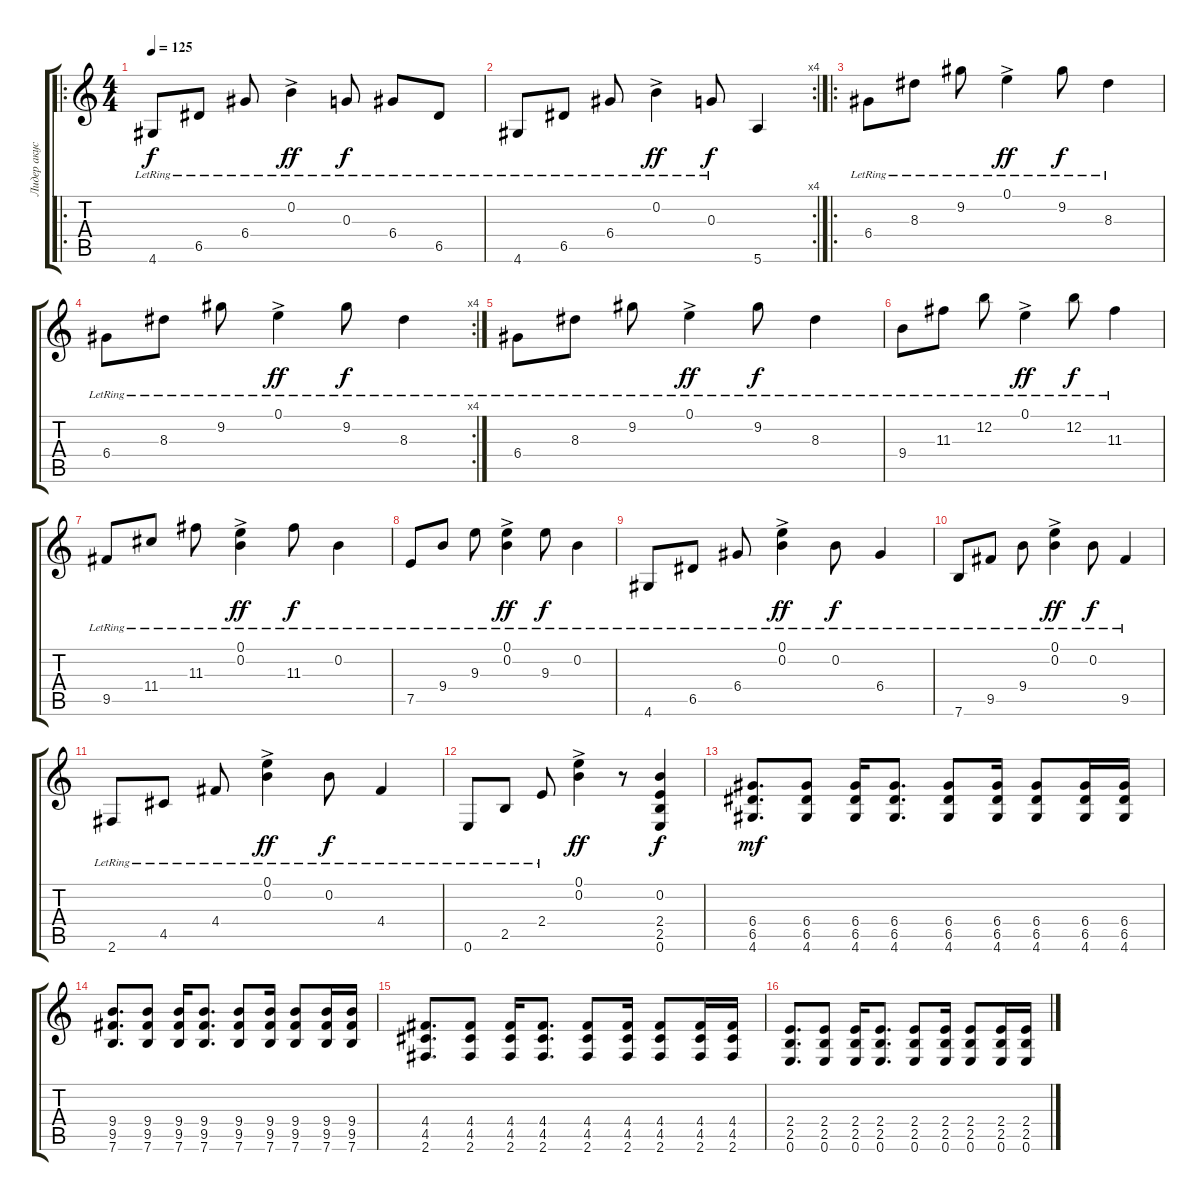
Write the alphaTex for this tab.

\track ("Лидер акуст" "Лидер акус") {instrument electricguitarclean}
\staff {score tabs}
\tuning (E4 B3 G3 D3 A2 E2) {hide}
\ro
\ts (4 4)
\tempo 125
\clef g2
\ks c
4.6{lr}.8{dy f} 6.5{lr}.8 6.4{lr}.8 0.2{ac lr}.4{dy ff} 0.3{lr}.8{dy f} 6.4{lr}.8 6.5{lr}.8 |
\rc 4
4.6{lr}.8 6.5{lr}.8 6.4{lr}.8 0.2{ac lr}.4{dy ff} 0.3{lr}.8{dy f} 5.6.4 |
\ro
6.4{lr}.8 8.3{lr}.8 9.2{lr}.8 0.1{ac lr}.4{dy ff} 9.2{lr}.8{dy f} 8.3{lr}.4 |
\rc 4
6.4{lr}.8 8.3{lr}.8 9.2{lr}.8 0.1{ac lr}.4{dy ff} 9.2{lr}.8{dy f} 8.3{lr}.4 |
6.4{lr}.8 8.3{lr}.8 9.2{lr}.8 0.1{ac lr}.4{dy ff} 9.2{lr}.8{dy f} 8.3{lr}.4 |
9.4{lr}.8 11.3{lr}.8 12.2{lr}.8 0.1{ac lr}.4{dy ff} 12.2{lr}.8{dy f} 11.3{lr}.4 |
9.5{lr}.8 11.4{lr}.8 11.3{lr}.8 (0.1{ac lr} 0.2{ac lr}).4{dy ff} 11.3{lr}.8{dy f} 0.2{lr}.4 |
7.5{lr}.8 9.4{lr}.8 9.3{lr}.8 (0.1{ac lr} 0.2{ac lr}).4{dy ff} 9.3{lr}.8{dy f} 0.2{lr}.4 |
4.6{lr}.8 6.5{lr}.8 6.4{lr}.8 (0.1{ac lr} 0.2{ac lr}).4{dy ff} 0.2{lr}.8{dy f} 6.4{lr}.4 |
7.6{lr}.8 9.5{lr}.8 9.4{lr}.8 (0.1{ac lr} 0.2{ac lr}).4{dy ff} 0.2{lr}.8{dy f} 9.5{lr}.4 |
2.6{lr}.8 4.5{lr}.8 4.4{lr}.8 (0.1{ac lr} 0.2{ac lr}).4{dy ff} 0.2{lr}.8{dy f} 4.4{lr}.4 |
0.6{lr}.8 2.5{lr}.8 2.4{lr}.8 (0.1{ac} 0.2{ac}).4{dy ff} r.8 (0.2 2.4 2.5 0.6).4{dy f} |
(6.4 6.5 4.6).8{d dy mf} (6.4 6.5 4.6).8 (6.4 6.5 4.6).16 (6.4 6.5 4.6).8{d} (6.4 6.5 4.6).8 (6.4 6.5 4.6).16 (6.4 6.5 4.6).8 (6.4 6.5 4.6).16 (6.4 6.5 4.6).16 |
(9.4 9.5 7.6).8{d} (9.4 9.5 7.6).8 (9.4 9.5 7.6).16 (9.4 9.5 7.6).8{d} (9.4 9.5 7.6).8 (9.4 9.5 7.6).16 (9.4 9.5 7.6).8 (9.4 9.5 7.6).16 (9.4 9.5 7.6).16 |
(4.4 4.5 2.6).8{d} (4.4 4.5 2.6).8 (4.4 4.5 2.6).16 (4.4 4.5 2.6).8{d} (4.4 4.5 2.6).8 (4.4 4.5 2.6).16 (4.4 4.5 2.6).8 (4.4 4.5 2.6).16 (4.4 4.5 2.6).16 |
(2.4 2.5 0.6).8{d} (2.4 2.5 0.6).8 (2.4 2.5 0.6).16 (2.4 2.5 0.6).8{d} (2.4 2.5 0.6).8 (2.4 2.5 0.6).16 (2.4 2.5 0.6).8 (2.4 2.5 0.6).16 (2.4 2.5 0.6).16
